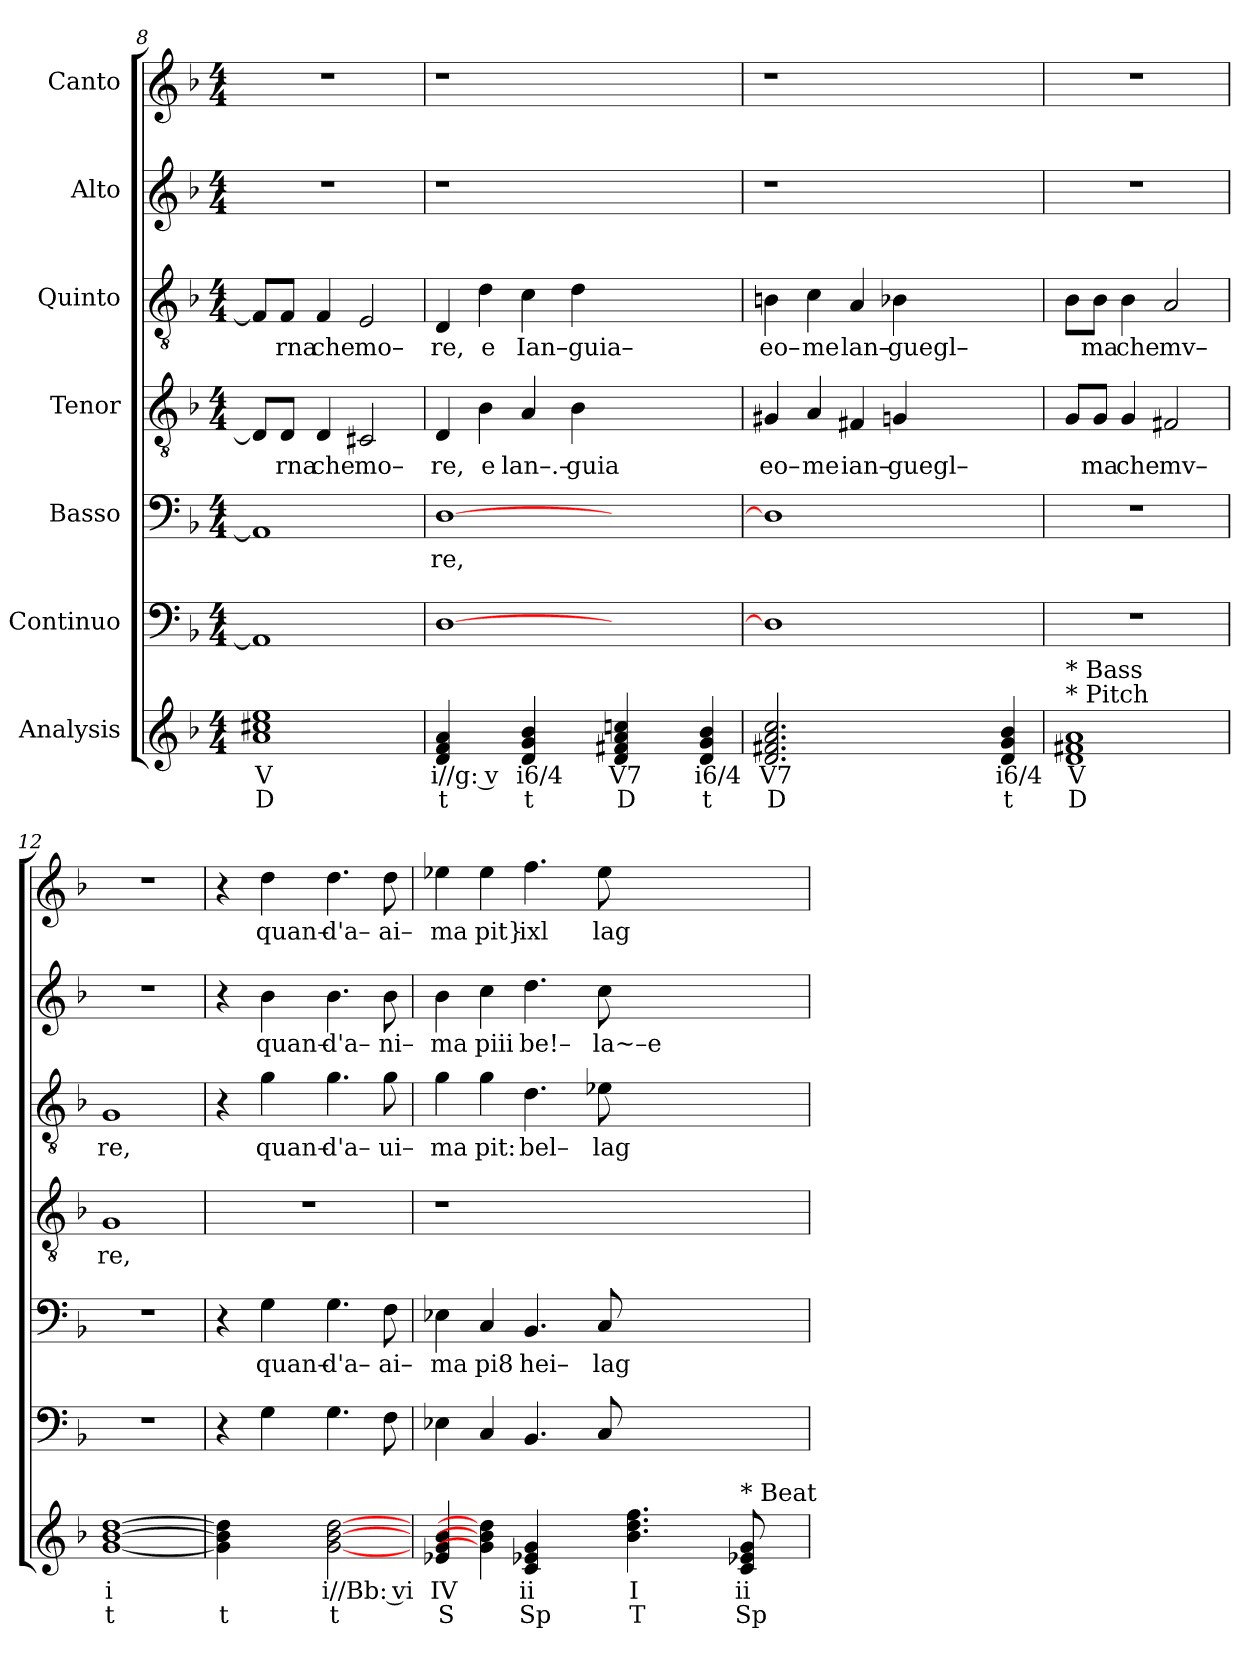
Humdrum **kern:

**kern	**text	**text	**kern	**kern	**text	**kern	**text	**kern	**text	**kern	**text	**kern	**text
*part7	*part7	*part7	*part6	*part5	*part5	*part4	*part4	*part3	*part3	*part2	*part2	*part1	*part1
*staff7	*staff7	*staff7	*staff6	*staff5	*staff5	*staff4	*staff4	*staff3	*staff3	*staff2	*staff2	*staff1	*staff1
*I"Analysis	*	*	*I"Continuo	*I"Basso	*	*I"Tenor	*	*I"Quinto	*	*I"Alto	*	*I"Canto	*
*	*	*	*clefF4	*clefF4	*	*clefGv2	*	*clefGv2	*	*clefG2	*	*clefG2	*
*k[b-]	*	*	*k[b-]	*k[b-]	*	*k[b-]	*	*k[b-]	*	*k[b-]	*	*k[b-]	*
*	*	*	*F:	*F:	*	*F:	*	*F:	*	*F:	*	*F:	*
*M4/4	*	*	*M4/4	*M4/4	*	*M4/4	*	*M4/4	*	*M4/4	*	*M4/4	*
=8	=8	=8	=8	=8	=8	=8	=8	=8	=8	=8	=8	=8	=8
1a 1cc#X 1ee	V	D	1AA]	1AA]	.	8D/L]	.	8F/L]	.	1r	.	1r	.
!	!	!	!	!	!	!	!LO:LY:b	!	!	!	!	!	!
!	!	!	!	!	!	!	!	!	!LO:LY:b	!	!	!	!
.	.	.	.	.	.	8D/J	rna	8F/J	rna	.	.	.	.
!	!	!	!	!	!	!	!LO:LY:b	!	!	!	!	!	!
!	!	!	!	!	!	!	!	!	!LO:LY:b	!	!	!	!
.	.	.	.	.	.	4D/	che	4F/	che	.	.	.	.
!	!	!	!	!	!	!	!LO:LY:b	!	!	!	!	!	!
!	!	!	!	!	!	!	!	!	!LO:LY:b	!	!	!	!
.	.	.	.	.	.	2C#X/	mo–	2E/	mo–	.	.	.	.
=9	=9	=9	=9	=9	=9	=9	=9	=9	=9	=9	=9	=9	=9
!	!	!	!	!	!LO:LY:b	!	!	!	!	!	!	!	!
!	!	!	!	!	!	!	!LO:LY:b	!	!	!	!	!	!
!	!	!	!	!	!	!	!	!	!LO:LY:b	!	!	!	!
4d 4f 4a	i//g: v	t	[1D	[1D	re,	4D/	re,	4D/	re,	1r	.	1r	.
!	!	!	!	!	!	!	!LO:LY:b	!	!	!	!	!	!
!	!	!	!	!	!	!	!	!	!LO:LY:b	!	!	!	!
4ryy	.	.	.	.	.	4B-\	e	4d\	e	.	.	.	.
!	!	!	!	!	!	!	!LO:LY:b	!	!	!	!	!	!
!	!	!	!	!	!	!	!	!	!LO:LY:b	!	!	!	!
4d 4g 4b-	i6/4	t	.	.	.	4A/	lan–.–	4c\	Ian–guia–	.	.	.	.
!	!	!	!	!	!	!	!LO:LY:b	!	!	!	!	!	!
4ryy	.	.	.	.	.	4B-\	guia	4d\	.	.	.	.	.
4d 4f#X 4a 4ccn	V7	D	2.ryy	2.ryy	.	2.ryy	.	2.ryy	.	2.ryy	.	2.ryy	.
4ryy	.	.	.	.	.	.	.	.	.	.	.	.	.
4d 4g 4b-	i6/4	t	.	.	.	.	.	.	.	.	.	.	.
=10	=10	=10	=10	=10	=10	=10	=10	=10	=10	=10	=10	=10	=10
!	!	!	!	!	!	!	!LO:LY:b	!	!	!	!	!	!
!	!	!	!	!	!	!	!	!	!LO:LY:b	!	!	!	!
2.d 2.f#X 2.a 2.cc	V7	D	1D]	1D]	.	4G#X/	eo–	4Bn\	eo–	1r	.	1r	.
!	!	!	!	!	!	!	!LO:LY:b	!	!	!	!	!	!
!	!	!	!	!	!	!	!	!	!LO:LY:b	!	!	!	!
.	.	.	.	.	.	4A/	me	4c\	me	.	.	.	.
!	!	!	!	!	!	!	!LO:LY:b	!	!	!	!	!	!
!	!	!	!	!	!	!	!	!	!LO:LY:b	!	!	!	!
.	.	.	.	.	.	4F#X/	ian–	4A/	lan–	.	.	.	.
!	!	!	!	!	!	!	!LO:LY:b	!	!	!	!	!	!
!	!	!	!	!	!	!	!	!	!LO:LY:b	!	!	!	!
2.ryy	.	.	.	.	.	4Gn/	guegl–	4B-X\	guegl–	.	.	.	.
.	.	.	2.ryy	2.ryy	.	2.ryy	.	2.ryy	.	2.ryy	.	2.ryy	.
4d 4g 4b-	i6/4	t	.	.	.	.	.	.	.	.	.	.	.
=11	=11	=11	=11	=11	=11	=11	=11	=11	=11	=11	=11	=11	=11
!LO:TX:a:t=* Pitch	!	!	!	!	!	!	!	!	!	!	!	!	!
!LO:TX:a:t=* Bass	!	!	!	!	!	!	!	!	!	!	!	!	!
1d 1f#X 1a	V	D	1r	1r	.	8G/L	.	8B-\L	.	1r	.	1r	.
!	!	!	!	!	!	!	!LO:LY:b	!	!	!	!	!	!
!	!	!	!	!	!	!	!	!	!LO:LY:b	!	!	!	!
.	.	.	.	.	.	8G/J	ma	8B-\J	ma	.	.	.	.
!	!	!	!	!	!	!	!LO:LY:b	!	!	!	!	!	!
!	!	!	!	!	!	!	!	!	!LO:LY:b	!	!	!	!
.	.	.	.	.	.	4G/	che	4B-\	che	.	.	.	.
!	!	!	!	!	!	!	!LO:LY:b	!	!	!	!	!	!
!	!	!	!	!	!	!	!	!	!LO:LY:b	!	!	!	!
.	.	.	.	.	.	2F#X/	mv–	2A/	mv–	.	.	.	.
=12	=12	=12	=12	=12	=12	=12	=12	=12	=12	=12	=12	=12	=12
!	!	!	!	!	!	!	!LO:LY:b	!	!	!	!	!	!
!	!	!	!	!	!	!	!	!	!LO:LY:b	!	!	!	!
[1g [1b- [1dd	i	t	1r	1r	.	1G	re,	1G	re,	1r	.	1r	.
=13	=13	=13	=13	=13	=13	=13	=13	=13	=13	=13	=13	=13	=13
4g] 4b-] 4dd]	.	t	4r	4r	.	1r	.	4r	.	4r	.	4r	.
!	!	!	!	!	!LO:LY:b	!	!	!	!	!	!	!	!
!	!	!	!	!	!	!	!	!	!LO:LY:b	!	!	!	!
!	!	!	!	!	!	!	!	!	!	!	!LO:LY:b	!	!
!	!	!	!	!	!	!	!	!	!	!	!	!	!LO:LY:b
4ryy	.	.	4G\	4G\	quan–	.	.	4g\	quan–	4b-\	quan–	4dd\	quan–
!	!	!	!	!	!LO:LY:b	!	!	!	!	!	!	!	!
!	!	!	!	!	!	!	!	!	!LO:LY:b	!	!	!	!
!	!	!	!	!	!	!	!	!	!	!	!LO:LY:b	!	!
!	!	!	!	!	!	!	!	!	!	!	!	!	!LO:LY:b
[2g [2b- [2dd	i//Bb: vi	t	4.G\	4.G\	d'a–	.	.	4.g\	d'a–	4.b-\	d'a–	4.dd\	d'a–
!	!	!	!	!	!LO:LY:b	!	!	!	!	!	!	!	!
!	!	!	!	!	!	!	!	!	!LO:LY:b	!	!	!	!
!	!	!	!	!	!	!	!	!	!	!	!LO:LY:b	!	!
!	!	!	!	!	!	!	!	!	!	!	!	!	!LO:LY:b
.	.	.	8F\	8F\	ai–	.	.	8g\	ui–	8b-\	ni–	8dd\	ai–
=14	=14	=14	=14	=14	=14	=14	=14	=14	=14	=14	=14	=14	=14
!	!	!	!	!	!LO:LY:b	!	!	!	!	!	!	!	!
!	!	!	!	!	!	!	!	!	!LO:LY:b	!	!	!	!
!	!	!	!	!	!	!	!	!	!	!	!LO:LY:b	!	!
!	!	!	!	!	!	!	!	!	!	!	!	!	!LO:LY:b
4e-X 4g 4b-	IV	S	4E-X\	4E-X\	ma	1r	.	4g\	ma	4b-\	ma	4ee-X\	ma
!	!	!	!	!	!LO:LY:b	!	!	!	!	!	!	!	!
!	!	!	!	!	!	!	!	!	!LO:LY:b	!	!	!	!
!	!	!	!	!	!	!	!	!	!	!	!LO:LY:b	!	!
!	!	!	!	!	!	!	!	!	!	!	!	!	!LO:LY:b
4g] 4b-] 4dd]	.	.	4C/	4C/	pi8	.	.	4g\	pit:	4cc\	piii	4ee-\	pit}
!	!	!	!	!	!LO:LY:b	!	!	!	!	!	!	!	!
!	!	!	!	!	!	!	!	!	!LO:LY:b	!	!	!	!
!	!	!	!	!	!	!	!	!	!	!	!LO:LY:b	!	!
!	!	!	!	!	!	!	!	!	!	!	!	!	!LO:LY:b
4c 4e-X 4g	ii	Sp	4.BB-/	4.BB-/	hei–	.	.	4.d\	bel–	4.dd\	be!–	4.ff\	ixl
4ryy	.	.	.	.	.	.	.	.	.	.	.	.	.
!	!	!	!	!	!LO:LY:b	!	!	!	!	!	!	!	!
!	!	!	!	!	!	!	!	!	!LO:LY:b	!	!	!	!
!	!	!	!	!	!	!	!	!	!	!	!LO:LY:b	!	!
!	!	!	!	!	!	!	!	!	!	!	!	!	!LO:LY:b
.	.	.	8C/	8C/	lag	.	.	8e-X\	lag	8cc\	la~–e	8ee-\	lag
4.b- 4.dd 4.ff	I	T	2..ryy	2..ryy	.	2..ryy	.	2..ryy	.	2..ryy	.	2..ryy	.
4.ryy	.	.	.	.	.	.	.	.	.	.	.	.	.
!LO:TX:a:t=* Beat	!	!	!	!	!	!	!	!	!	!	!	!	!
8c 8e-X 8g	ii	Sp	.	.	.	.	.	.	.	.	.	.	.
=	=	=	=	=	=	=	=	=	=	=	=	=	=
*-	*-	*-	*-	*-	*-	*-	*-	*-	*-	*-	*-	*-	*-
